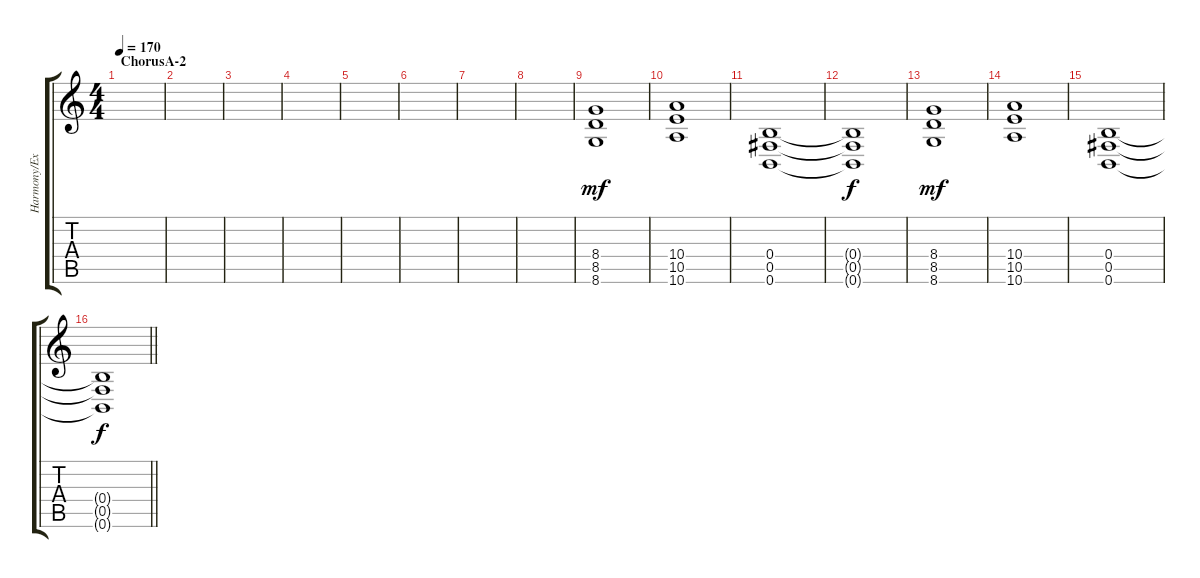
\track ("Harmony/Extra Guitar" "Harmony/Ex") {instrument distortionguitar}
\staff {score tabs}
\tuning (Db4 Ab3 E3 B2 Gb2 B1) {hide}
\ts (4 4)
\section ("" "ChorusA-2")
\tempo 170
\clef g2
\ks c
|
|
|
|
|
|
|
|
(8.4 8.5 8.6).1{dy mf} |
(10.4 10.5 10.6).1 |
(0.4 0.5 0.6).1 |
(0.4{t} 0.5{t} 0.6{t}).1{dy f} |
(8.4 8.5 8.6).1{dy mf} |
(10.4 10.5 10.6).1 |
(0.4 0.5 0.6).1 |
\barLineRight lightlight
(0.4{t} 0.5{t} 0.6{t}).1{dy f}
